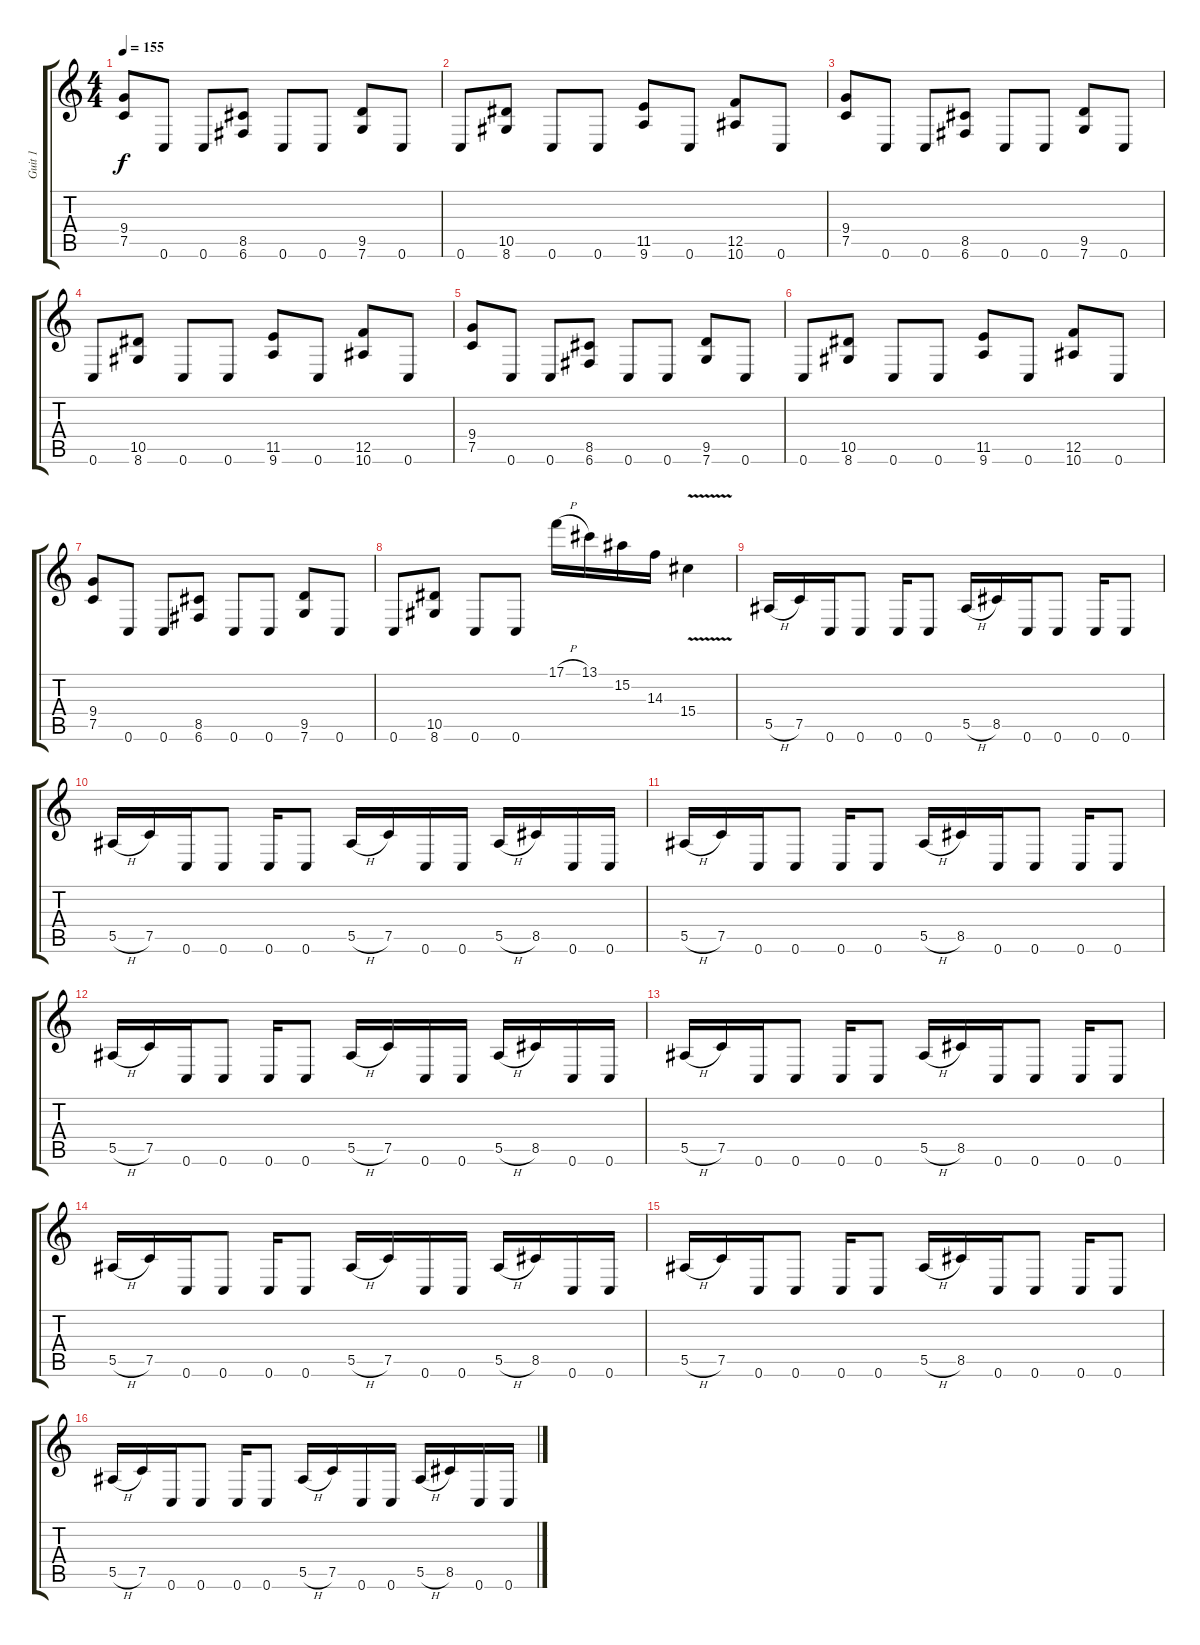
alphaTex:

\track ("Guit 1" "Guit 1") {instrument distortionguitar}
\staff {score tabs}
\tuning (C4 G3 Eb3 Bb2 F2 C2) {hide}
\ts (4 4)
\tempo 155
\clef g2
\ks c
(9.4 7.5).8{dy f} 0.6.8 0.6.8 (8.5 6.6).8 0.6.8 0.6.8 (9.5 7.6).8 0.6.8 |
0.6.8 (10.5 8.6).8 0.6.8 0.6.8 (11.5 9.6).8 0.6.8 (12.5 10.6).8 0.6.8 |
(9.4 7.5).8 0.6.8 0.6.8 (8.5 6.6).8 0.6.8 0.6.8 (9.5 7.6).8 0.6.8 |
0.6.8 (10.5 8.6).8 0.6.8 0.6.8 (11.5 9.6).8 0.6.8 (12.5 10.6).8 0.6.8 |
(9.4 7.5).8 0.6.8 0.6.8 (8.5 6.6).8 0.6.8 0.6.8 (9.5 7.6).8 0.6.8 |
0.6.8 (10.5 8.6).8 0.6.8 0.6.8 (11.5 9.6).8 0.6.8 (12.5 10.6).8 0.6.8 |
(9.4 7.5).8 0.6.8 0.6.8 (8.5 6.6).8 0.6.8 0.6.8 (9.5 7.6).8 0.6.8 |
0.6.8 (10.5 8.6).8 0.6.8 0.6.8 17.1{h}.16 13.1.16 15.2.16 14.3.16 15.4{v}.4 |
5.5{h}.16 7.5.16 0.6.16 0.6.8 0.6.16 0.6.8 5.5{h}.16 8.5.16 0.6.16 0.6.8 0.6.16 0.6.8 |
5.5{h}.16 7.5.16 0.6.16 0.6.8 0.6.16 0.6.8 5.5{h}.16 7.5.16 0.6.16 0.6.16 5.5{h}.16 8.5.16 0.6.16 0.6.16 |
5.5{h}.16 7.5.16 0.6.16 0.6.8 0.6.16 0.6.8 5.5{h}.16 8.5.16 0.6.16 0.6.8 0.6.16 0.6.8 |
5.5{h}.16 7.5.16 0.6.16 0.6.8 0.6.16 0.6.8 5.5{h}.16 7.5.16 0.6.16 0.6.16 5.5{h}.16 8.5.16 0.6.16 0.6.16 |
5.5{h}.16 7.5.16 0.6.16 0.6.8 0.6.16 0.6.8 5.5{h}.16 8.5.16 0.6.16 0.6.8 0.6.16 0.6.8 |
5.5{h}.16 7.5.16 0.6.16 0.6.8 0.6.16 0.6.8 5.5{h}.16 7.5.16 0.6.16 0.6.16 5.5{h}.16 8.5.16 0.6.16 0.6.16 |
5.5{h}.16 7.5.16 0.6.16 0.6.8 0.6.16 0.6.8 5.5{h}.16 8.5.16 0.6.16 0.6.8 0.6.16 0.6.8 |
5.5{h}.16 7.5.16 0.6.16 0.6.8 0.6.16 0.6.8 5.5{h}.16 7.5.16 0.6.16 0.6.16 5.5{h}.16 8.5.16 0.6.16 0.6.16
